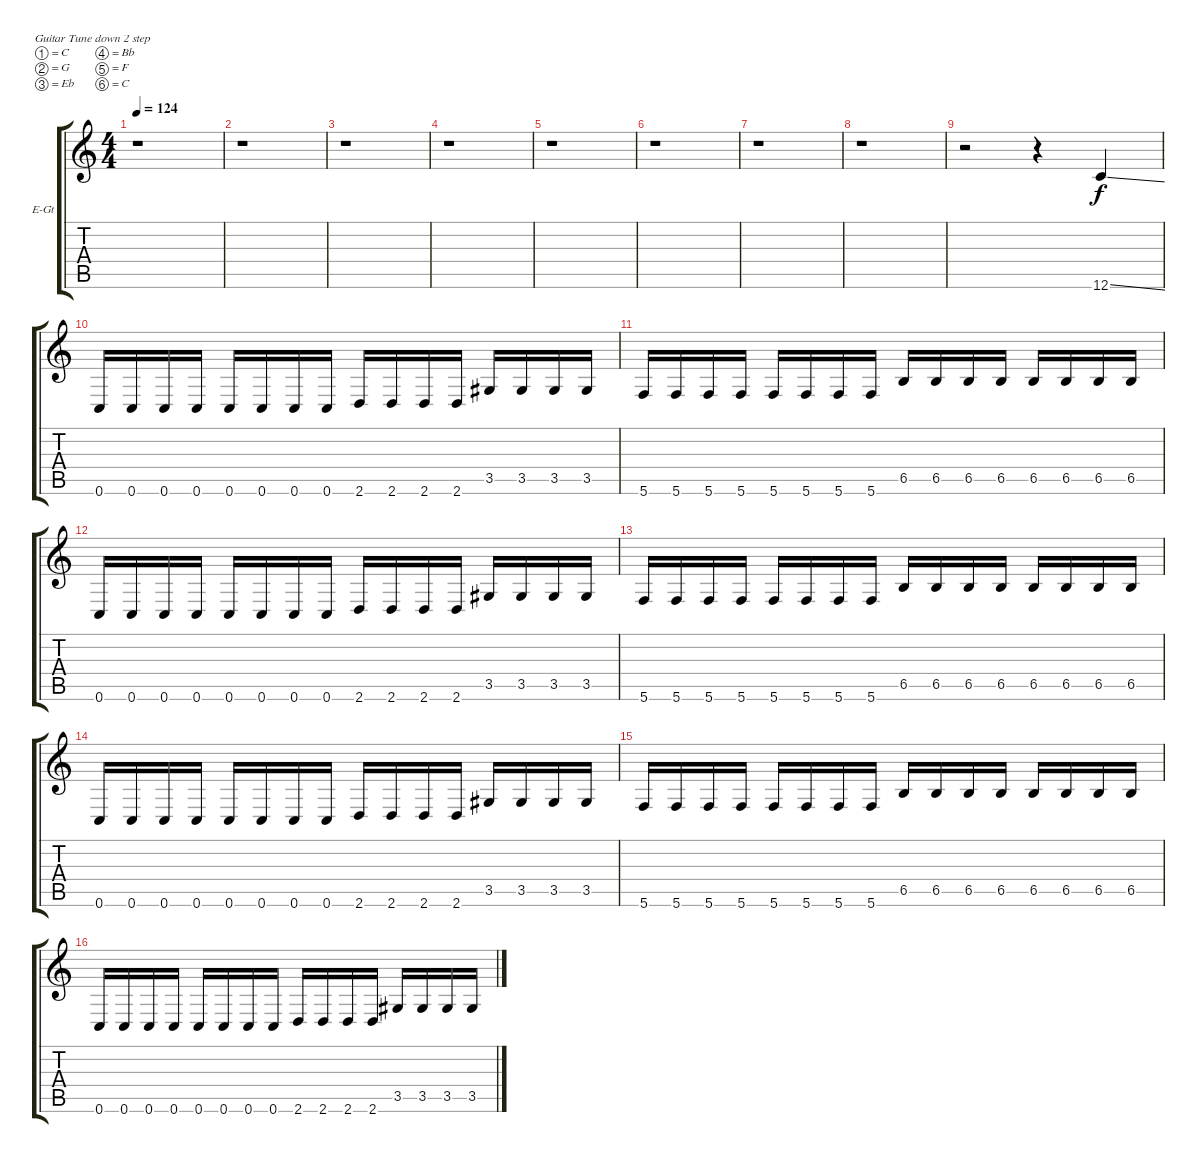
\defaultSystemsLayout 4
\bracketExtendMode groupsimilarinstruments
\firstSystemTrackNameOrientation horizontal
\otherSystemsTrackNameOrientation horizontal
\track ("Electric Guitar" "E-Gt") {instrument overdrivenguitar}
\staff {score tabs}
\tuning (C4 G3 Eb3 Bb2 F2 C2)
\ts (4 4)
\tempo 124
\clef g2
\scale
0.487395
\ks c
r.1{dy f instrument overdrivenguitar} |
\scale
0.256303 r.1 |
\scale
0.256303 r.1 |
\scale
0.333333 r.1 |
\scale
0.333333 r.1 |
\scale
0.333333 r.1 |
\scale
0.333333 r.1 |
\scale
0.333333 r.1 |
\scale
0.333333 r.2 r.4 12.6{ss}.4 |
\scale
0.333333 0.6.16 0.6.16 0.6.16 0.6.16 0.6.16 0.6.16 0.6.16 0.6.16 2.6.16 2.6.16 2.6.16 2.6.16 3.5.16 3.5.16 3.5.16 3.5.16 |
\scale
0.333333 5.6.16 5.6.16 5.6.16 5.6.16 5.6.16 5.6.16 5.6.16 5.6.16 6.5.16 6.5.16 6.5.16 6.5.16 6.5.16 6.5.16 6.5.16 6.5.16 |
\scale
0.333333 0.6.16 0.6.16 0.6.16 0.6.16 0.6.16 0.6.16 0.6.16 0.6.16 2.6.16 2.6.16 2.6.16 2.6.16 3.5.16 3.5.16 3.5.16 3.5.16 |
\scale
0.333333 5.6.16 5.6.16 5.6.16 5.6.16 5.6.16 5.6.16 5.6.16 5.6.16 6.5.16 6.5.16 6.5.16 6.5.16 6.5.16 6.5.16 6.5.16 6.5.16 |
\scale
0.333333 0.6.16 0.6.16 0.6.16 0.6.16 0.6.16 0.6.16 0.6.16 0.6.16 2.6.16 2.6.16 2.6.16 2.6.16 3.5.16 3.5.16 3.5.16 3.5.16 |
\scale
0.333333 5.6.16 5.6.16 5.6.16 5.6.16 5.6.16 5.6.16 5.6.16 5.6.16 6.5.16 6.5.16 6.5.16 6.5.16 6.5.16 6.5.16 6.5.16 6.5.16 |
\scale
0.333333 0.6.16 0.6.16 0.6.16 0.6.16 0.6.16 0.6.16 0.6.16 0.6.16 2.6.16 2.6.16 2.6.16 2.6.16 3.5.16 3.5.16 3.5.16 3.5.16
